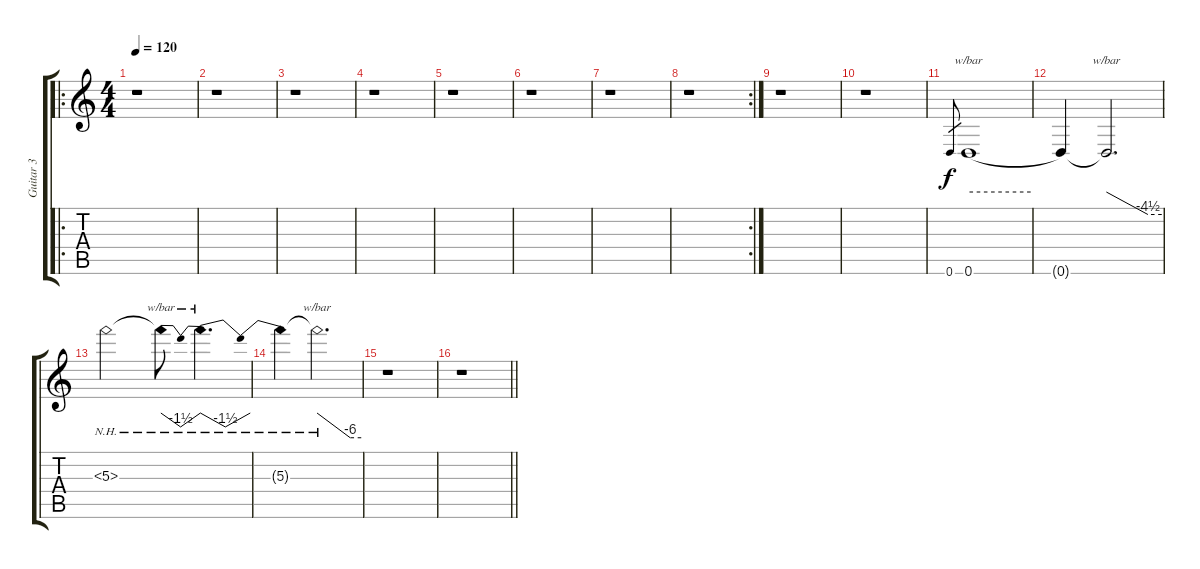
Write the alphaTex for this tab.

\track ("Guitar 3" "Guitar 3") {instrument distortionguitar}
\staff {score tabs}
\tuning (D4 A3 F3 C3 G2 D2) {hide}
\ro
\ts (4 4)
\tempo 120
\clef g2
\ks c
r.1{dy f instrument distortionguitar} |
r.1 |
r.1 |
r.1 |
r.1 |
r.1 |
r.1 |
\rc 2
r.1 |
r.1 |
r.1 |
0.6.8{gr} 0.6.1{tbe (hold default 0 0 60 0)} |
0.6{t}.4 0.6{t}.2{d tbe (custom default 0 0 45 -18 60 -18)} |
5.3{nh}.2 5.3{nh t}.8{tbe (dip default 0 0 30 -6 60 0)} 5.3{nh t}.4{d tbe (dip default 0 0 30 -6 60 0)} |
5.3{nh t}.4 5.3{nh t}.2{d tbe (custom default 0 0 45 -24 60 -24)} |
r.1 |
\barLineRight lightlight
r.1
